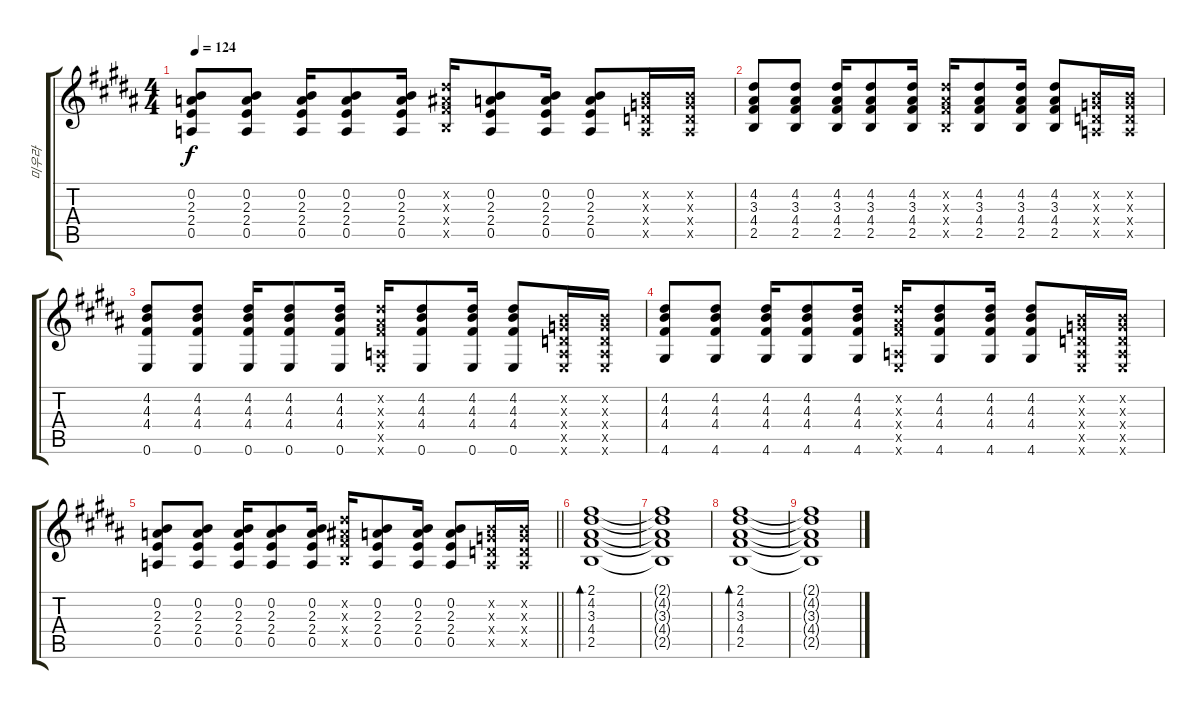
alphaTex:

\track ("미우라" "미우라") {instrument acousticguitarsteel}
\staff {score tabs}
\tuning (E4 B3 G3 D3 A2 E2) {hide}
\ts (4 4)
\tempo 124
\clef g2
\ks b
(0.2 2.3 2.4 0.5).8{dy f} (0.2 2.3 2.4 0.5).8 (0.2 2.3 2.4 0.5).16 (0.2 2.3 2.4 0.5).8 (0.2 2.3 2.4 0.5).16 (4.2{x} 3.3{x} 4.4{x} 2.5{x}).16 (0.2 2.3 2.4 0.5).8 (0.2 2.3 2.4 0.5).16 (0.2 2.3 2.4 0.5).8 (0.2{x} 0.3{x} 0.4{x} 0.5{x}).16 (0.2{x} 0.3{x} 0.4{x} 0.5{x}).16 |
(4.2 3.3 4.4 2.5).8 (4.2 3.3 4.4 2.5).8 (4.2 3.3 4.4 2.5).16 (4.2 3.3 4.4 2.5).8 (4.2 3.3 4.4 2.5).16 (4.2{x} 3.3{x} 4.4{x} 2.5{x}).16 (4.2 3.3 4.4 2.5).8 (4.2 3.3 4.4 2.5).16 (4.2 3.3 4.4 2.5).8 (0.2{x} 0.3{x} 0.4{x} 0.5{x}).16 (0.2{x} 0.3{x} 0.4{x} 0.5{x}).16 |
(4.2 4.3 4.4 0.6).8 (4.2 4.3 4.4 0.6).8 (4.2 4.3 4.4 0.6).16 (4.2 4.3 4.4 0.6).8 (4.2 4.3 4.4 0.6).16 (4.2{x} 3.3{x} 4.4{x} 0.5{x} 0.6{x}).16 (4.2 4.3 4.4 0.6).8 (4.2 4.3 4.4 0.6).16 (4.2 4.3 4.4 0.6).8 (0.2{x} 0.3{x} 0.4{x} 0.5{x} 0.6{x}).16 (0.2{x} 0.3{x} 0.4{x} 0.5{x} 0.6{x}).16 |
(4.2 4.3 4.4 4.6).8 (4.2 4.3 4.4 4.6).8 (4.2 4.3 4.4 4.6).16 (4.2 4.3 4.4 4.6).8 (4.2 4.3 4.4 4.6).16 (4.2{x} 3.3{x} 4.4{x} 0.5{x} 0.6{x}).16 (4.2 4.3 4.4 4.6).8 (4.2 4.3 4.4 4.6).16 (4.2 4.3 4.4 4.6).8 (0.2{x} 0.3{x} 0.4{x} 0.5{x} 0.6{x}).16 (0.2{x} 0.3{x} 0.4{x} 0.5{x} 0.6{x}).16 |
\barLineRight lightlight
(0.2 2.3 2.4 0.5).8 (0.2 2.3 2.4 0.5).8 (0.2 2.3 2.4 0.5).16 (0.2 2.3 2.4 0.5).8 (0.2 2.3 2.4 0.5).16 (4.2{x} 3.3{x} 4.4{x} 2.5{x}).16 (0.2 2.3 2.4 0.5).8 (0.2 2.3 2.4 0.5).16 (0.2 2.3 2.4 0.5).8 (0.2{x} 0.3{x} 0.4{x} 0.5{x}).16 (0.2{x} 0.3{x} 0.4{x} 0.5{x}).16 |
(2.1 4.2 3.3 4.4 2.5).1{bd 120} |
(2.1{t} 4.2{t} 3.3{t} 4.4{t} 2.5{t}).1 |
(2.1 4.2 3.3 4.4 2.5).1{bd 240 volume 12} |
(2.1{t} 4.2{t} 3.3{t} 4.4{t} 2.5{t}).1
